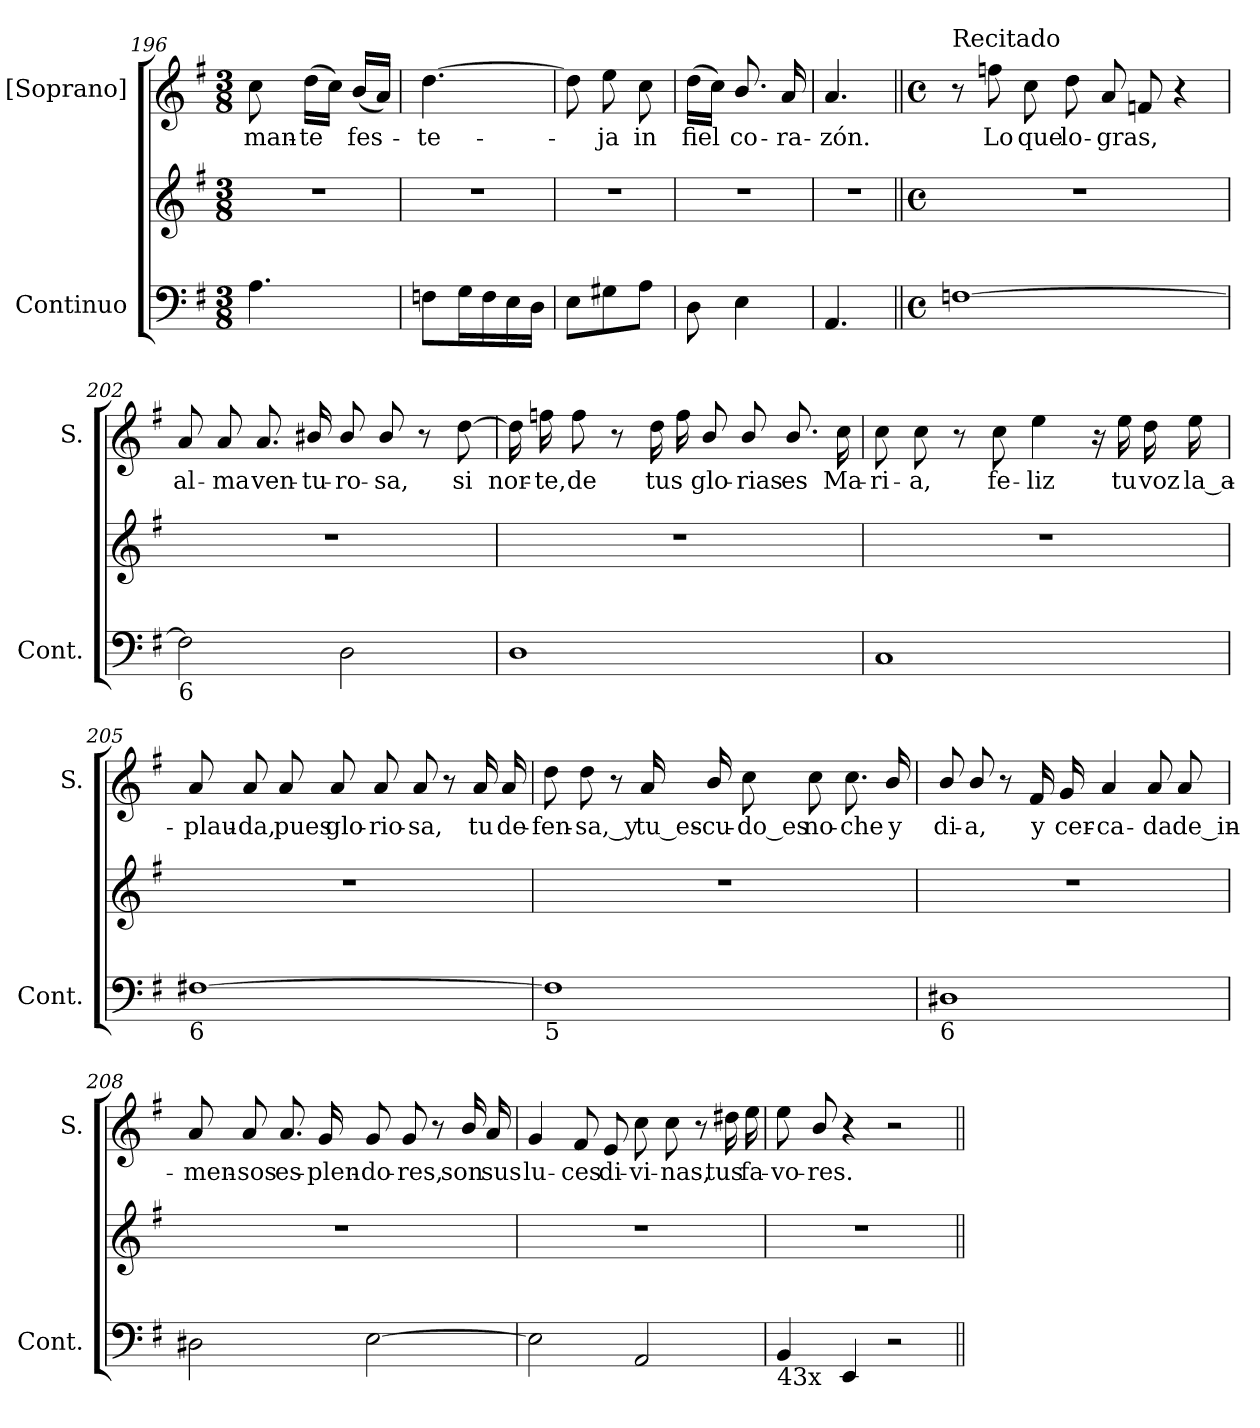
**kern	**kern	**kern	**text
*part2	*part2	*part1	*part1
*staff3	*staff2	*staff1	*staff1
*I"Continuo	*	*I"[Soprano]	*
*I'Cont.	*	*I'S.	*
*clefF4	*clefG2	*clefG2	*
*k[f#]	*k[f#]	*k[f#]	*
*G:	*G:	*G:	*
*M3/8	*M3/8	*M3/8	*
=196	=196	=196	=196
!	!LO:N:vis=1	!	!
!	!	!	!LO:LY:b:color=#000000
4.Ai\	4.r	8cci\	-man-
!	!	!	!LO:LY:b:color=#000000
.	.	(16ddi\LL	-te
.	.	16cci\JJ)	.
!	!	!	!LO:LY:b:color=#000000
.	.	(16bi/LL	fes-
.	.	16ai/JJ)	.
=197	=197	=197	=197
!	!LO:N:vis=1	!	!
!	!	!	!LO:LY:b:color=#000000
8Fni\L	4.r	[4.ddi\	-te-
16Gi\L	.	.	.
16Fi\	.	.	.
16Ei\	.	.	.
16Di\JJ	.	.	.
=198	=198	=198	=198
!	!LO:N:vis=1	!	!
8Ei\L	4.r	8ddi\]	.
!	!	!	!LO:LY:b:color=#000000
8G#Xi\	.	8eei\	-ja
!	!	!	!LO:LY:b:color=#000000
8Ai\J	.	8cci\	in
=199	=199	=199	=199
!	!LO:N:vis=1	!	!
!	!	!	!LO:LY:b:color=#000000
8Di\	4.r	(16ddi\LL	fiel
.	.	16cci\JJ)	.
!	!	!	!LO:LY:b:color=#000000
4Ei\	.	8.bi/	co-
!	!	!	!LO:LY:b:color=#000000
.	.	16ai/	-ra-
=200	=200	=200	=200
!	!LO:N:vis=1	!	!
!	!	!	!LO:LY:b:color=#000000
4.AAi/	4.r	4.ai/	-zón.
!!LO:PB:g=z
=201||	=201||	=201||	=201||
*M4/4	*M4/4	*M4/4	*
*met(c)	*met(c)	*met(c)	*
!	!	!LO:TX:a:t=Recitado	!
[1Fni	1r	8r	.
!	!	!	!LO:LY:b:color=#000000
.	.	8ffni\	Lo
!	!	!	!LO:LY:b:color=#000000
.	.	8cci\	que
!	!	!	!LO:LY:b:color=#000000
.	.	8ddi\	lo-
!	!	!	!LO:LY:b:color=#000000
.	.	8ai/	-gras,
.	.	8fni/	.
.	.	4r	.
=202	=202	=202	=202
!LO:TX:b:t=6	!	!	!
!	!	!	!LO:LY:b:color=#000000
2Fi\]	1r	8ai/	al-
!	!	!	!LO:LY:b:color=#000000
.	.	8ai/	-ma
!	!	!	!LO:LY:b:color=#000000
.	.	8.ai/	ven-
!	!	!	!LO:LY:b:color=#000000
.	.	16b#Xi/	-tu-
!	!	!	!LO:LY:b:color=#000000
2Di\	.	8b#i/	-ro-
!	!	!	!LO:LY:b:color=#000000
.	.	8b#i/	-sa,
.	.	8r	.
!	!	!	!LO:LY:b:color=#000000
.	.	[8ddi\	si
=203	=203	=203	=203
!	!	!	!LO:LY:b:color=#000000
1Di	1r	16ddi\]	nor-
!	!	!	!LO:LY:b:color=#000000
.	.	16ffni\	-te,
!	!	!	!LO:LY:b:color=#000000
.	.	8ffi\	de
.	.	8r	.
!	!	!	!LO:LY:b:color=#000000
.	.	16ddi\	tus
.	.	16ffi\	.
!	!	!	!LO:LY:b:color=#000000
.	.	8bi/	glo-
!	!	!	!LO:LY:b:color=#000000
.	.	8bi/	-rias
!	!	!	!LO:LY:b:color=#000000
.	.	8.bi/	es
!	!	!	!LO:LY:b:color=#000000
.	.	16cci\	Ma-
=204	=204	=204	=204
!	!	!	!LO:LY:b:color=#000000
1Ci	1r	8cci\	-ri-
!	!	!	!LO:LY:b:color=#000000
.	.	8cci\	-a,
.	.	8r	.
!	!	!	!LO:LY:b:color=#000000
.	.	8cci\	fe-
!	!	!	!LO:LY:b:color=#000000
.	.	4eei\	-liz
.	.	16r	.
!	!	!	!LO:LY:b:color=#000000
.	.	16eei\	tu
!	!	!	!LO:LY:b:color=#000000
.	.	16ddi\	voz
!	!	!	!LO:LY:b:color=#000000
.	.	16eei\	la_a-
!!LO:LB:g=z
=205	=205	=205	=205
!LO:TX:b:t=6	!	!	!
!	!	!	!LO:LY:b:color=#000000
[1F#Xi	1r	8ai/	-plau-
!	!	!	!LO:LY:b:color=#000000
.	.	8ai/	-da,
!	!	!	!LO:LY:b:color=#000000
.	.	8ai/	pues
!	!	!	!LO:LY:b:color=#000000
.	.	8ai/	glo-
!	!	!	!LO:LY:b:color=#000000
.	.	8ai/	-rio-
!	!	!	!LO:LY:b:color=#000000
.	.	8ai/	-sa,
.	.	8r	.
!	!	!	!LO:LY:b:color=#000000
.	.	16ai/	tu
!	!	!	!LO:LY:b:color=#000000
.	.	16ai/	de-
=206	=206	=206	=206
!LO:TX:b:t=5	!	!	!
!	!	!	!LO:LY:b:color=#000000
1F#i]	1r	8ddi\	-fen-
!	!	!	!LO:LY:b:color=#000000
.	.	8ddi\	-sa,_y
.	.	8r	.
!	!	!	!LO:LY:b:color=#000000
.	.	16ai/	tu_es-
!	!	!	!LO:LY:b:color=#000000
.	.	16bi/	-cu-
!	!	!	!LO:LY:b:color=#000000
.	.	8cci\	-do_es
!	!	!	!LO:LY:b:color=#000000
.	.	8cci\	no-
!	!	!	!LO:LY:b:color=#000000
.	.	8.cci\	-che
!	!	!	!LO:LY:b:color=#000000
.	.	16bi/	y
=207	=207	=207	=207
!LO:TX:b:t=6	!	!	!
!	!	!	!LO:LY:b:color=#000000
1D#Xi	1r	8bi/	di-
!	!	!	!LO:LY:b:color=#000000
.	.	8bi/	-a,
.	.	8r	.
!	!	!	!LO:LY:b:color=#000000
.	.	16f#i/	y
!	!	!	!LO:LY:b:color=#000000
.	.	16gi/	cer-
!	!	!	!LO:LY:b:color=#000000
.	.	4ai/	-ca-
!	!	!	!LO:LY:b:color=#000000
.	.	8ai/	-da
!	!	!	!LO:LY:b:color=#000000
.	.	8ai/	de_in-
!!LO:LB:g=z
=208	=208	=208	=208
!	!	!	!LO:LY:b:color=#000000
2D#Xi\	1r	8ai/	-men-
!	!	!	!LO:LY:b:color=#000000
.	.	8ai/	-sos
!	!	!	!LO:LY:b:color=#000000
.	.	8.ai/	es-
!	!	!	!LO:LY:b:color=#000000
.	.	16gi/	-plen-
!	!	!	!LO:LY:b:color=#000000
[2Ei\	.	8gi/	-do-
!	!	!	!LO:LY:b:color=#000000
.	.	8gi/	-res,
.	.	8r	.
!	!	!	!LO:LY:b:color=#000000
.	.	16bi/	son
!	!	!	!LO:LY:b:color=#000000
.	.	16ai/	sus
=209	=209	=209	=209
!	!	!	!LO:LY:b:color=#000000
2Ei\]	1r	4gi/	lu-
!	!	!	!LO:LY:b:color=#000000
.	.	8f#i/	-ces
!	!	!	!LO:LY:b:color=#000000
.	.	8ei/	di-
!	!	!	!LO:LY:b:color=#000000
2AAi/	.	8cci\	-vi-
!	!	!	!LO:LY:b:color=#000000
.	.	8cci\	-nas,
.	.	8r	.
!	!	!	!LO:LY:b:color=#000000
.	.	16dd#Xi\	tus
!	!	!	!LO:LY:b:color=#000000
.	.	16eei\	fa-
=210	=210	=210	=210
!LO:TX:b:t=43x	!	!	!
!	!	!	!LO:LY:b:color=#000000
4BBi/	1r	8eei\	-vo-
!	!	!	!LO:LY:b:color=#000000
.	.	8bi/	-res.
4EEi/	.	4r	.
2r	.	2r	.
=||	=||	=||	=||
*-	*-	*-	*-
